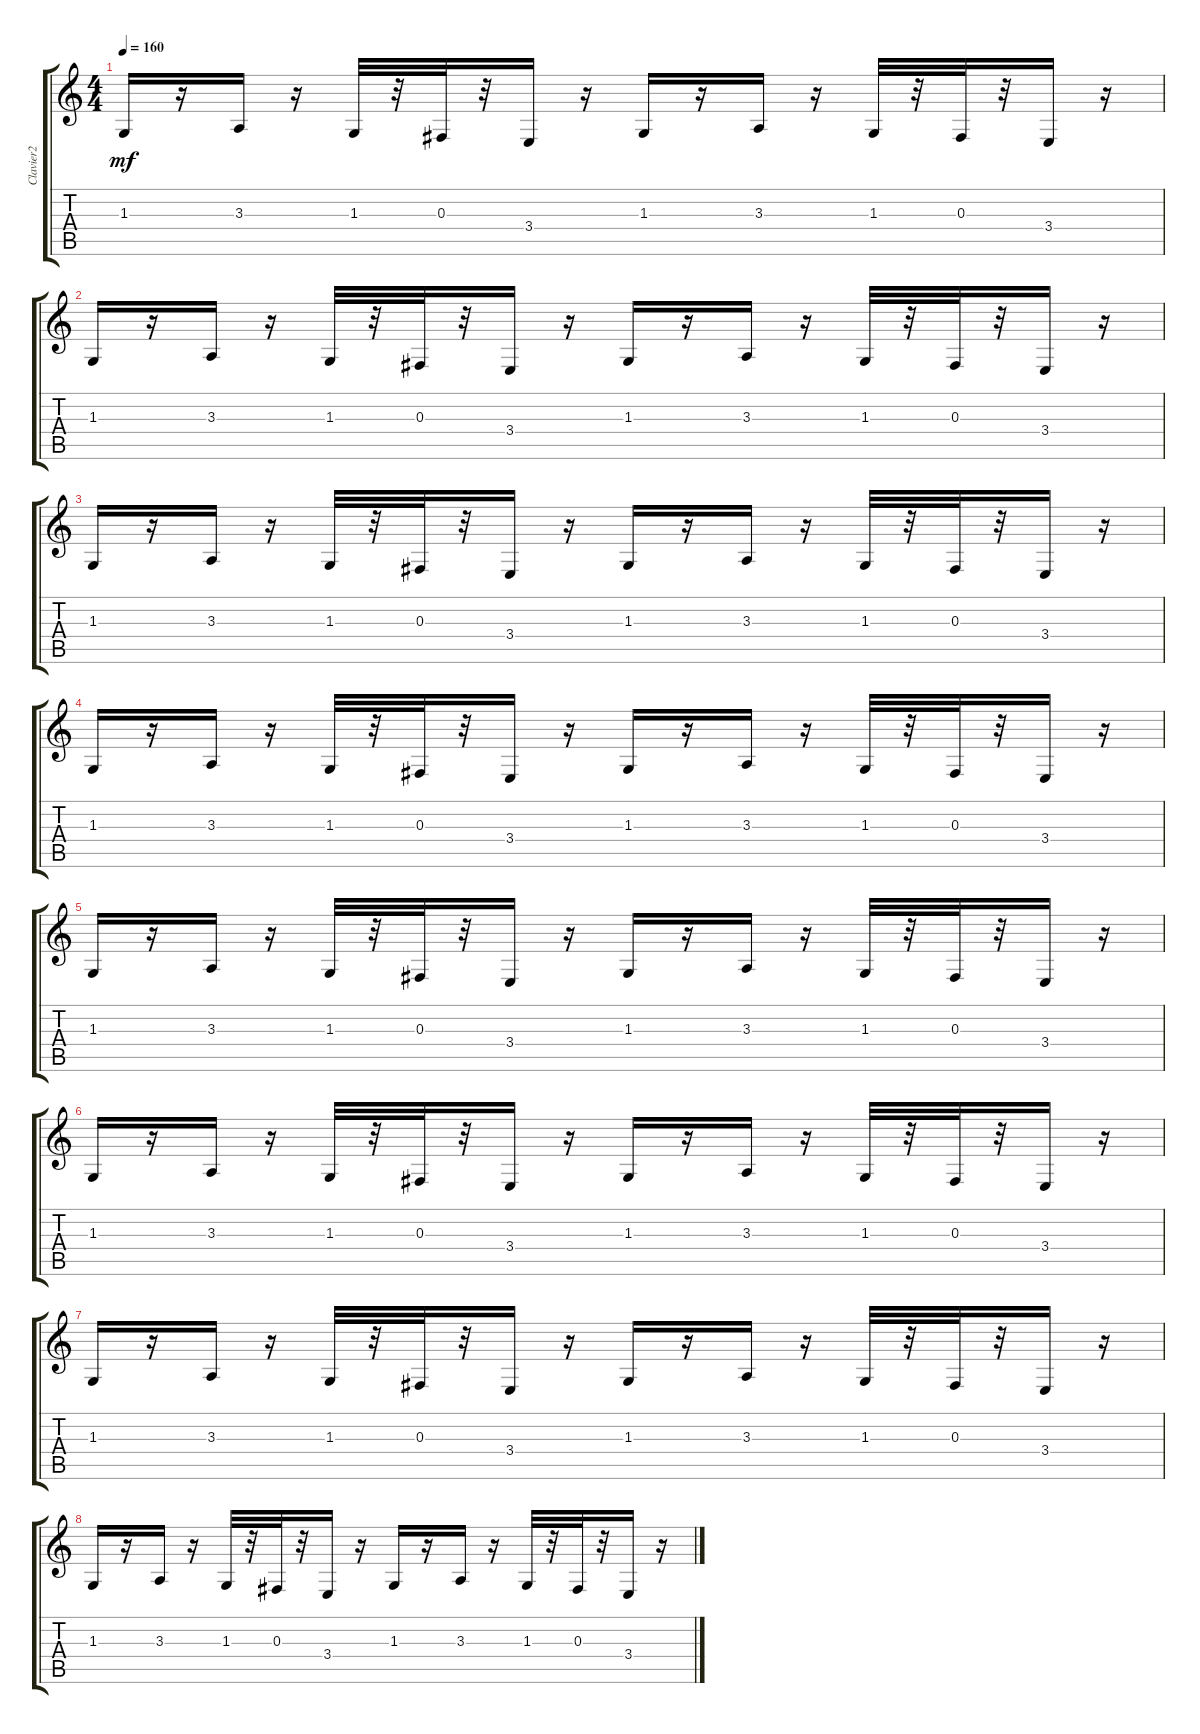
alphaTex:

\track ("Clavier2" "Clavier2") {instrument stringensemble1}
\staff {score tabs}
\tuning (Eb4 Bb3 Gb3 Db3 Ab2 Eb2) {hide}
\ts (4 4)
\tempo 160
\clef g2
\ks c
1.3.16{dy mf} r.16 3.3.16 r.16 1.3.32 r.32 0.3.32 r.32 3.4.16 r.16 1.3.16 r.16 3.3.16 r.16 1.3.32 r.32 0.3.32 r.32 3.4.16 r.16 |
1.3.16 r.16 3.3.16 r.16 1.3.32 r.32 0.3.32 r.32 3.4.16 r.16 1.3.16 r.16 3.3.16 r.16 1.3.32 r.32 0.3.32 r.32 3.4.16 r.16 |
1.3.16 r.16 3.3.16 r.16 1.3.32 r.32 0.3.32 r.32 3.4.16 r.16 1.3.16 r.16 3.3.16 r.16 1.3.32 r.32 0.3.32 r.32 3.4.16 r.16 |
1.3.16 r.16 3.3.16 r.16 1.3.32 r.32 0.3.32 r.32 3.4.16 r.16 1.3.16 r.16 3.3.16 r.16 1.3.32 r.32 0.3.32 r.32 3.4.16 r.16 |
1.3.16 r.16 3.3.16 r.16 1.3.32 r.32 0.3.32 r.32 3.4.16 r.16 1.3.16 r.16 3.3.16 r.16 1.3.32 r.32 0.3.32 r.32 3.4.16 r.16 |
1.3.16 r.16 3.3.16 r.16 1.3.32 r.32 0.3.32 r.32 3.4.16 r.16 1.3.16 r.16 3.3.16 r.16 1.3.32 r.32 0.3.32 r.32 3.4.16 r.16 |
1.3.16 r.16 3.3.16 r.16 1.3.32 r.32 0.3.32 r.32 3.4.16 r.16 1.3.16 r.16 3.3.16 r.16 1.3.32 r.32 0.3.32 r.32 3.4.16 r.16 |
1.3.16 r.16 3.3.16 r.16 1.3.32 r.32 0.3.32 r.32 3.4.16 r.16 1.3.16 r.16 3.3.16 r.16 1.3.32 r.32 0.3.32 r.32 3.4.16 r.16
